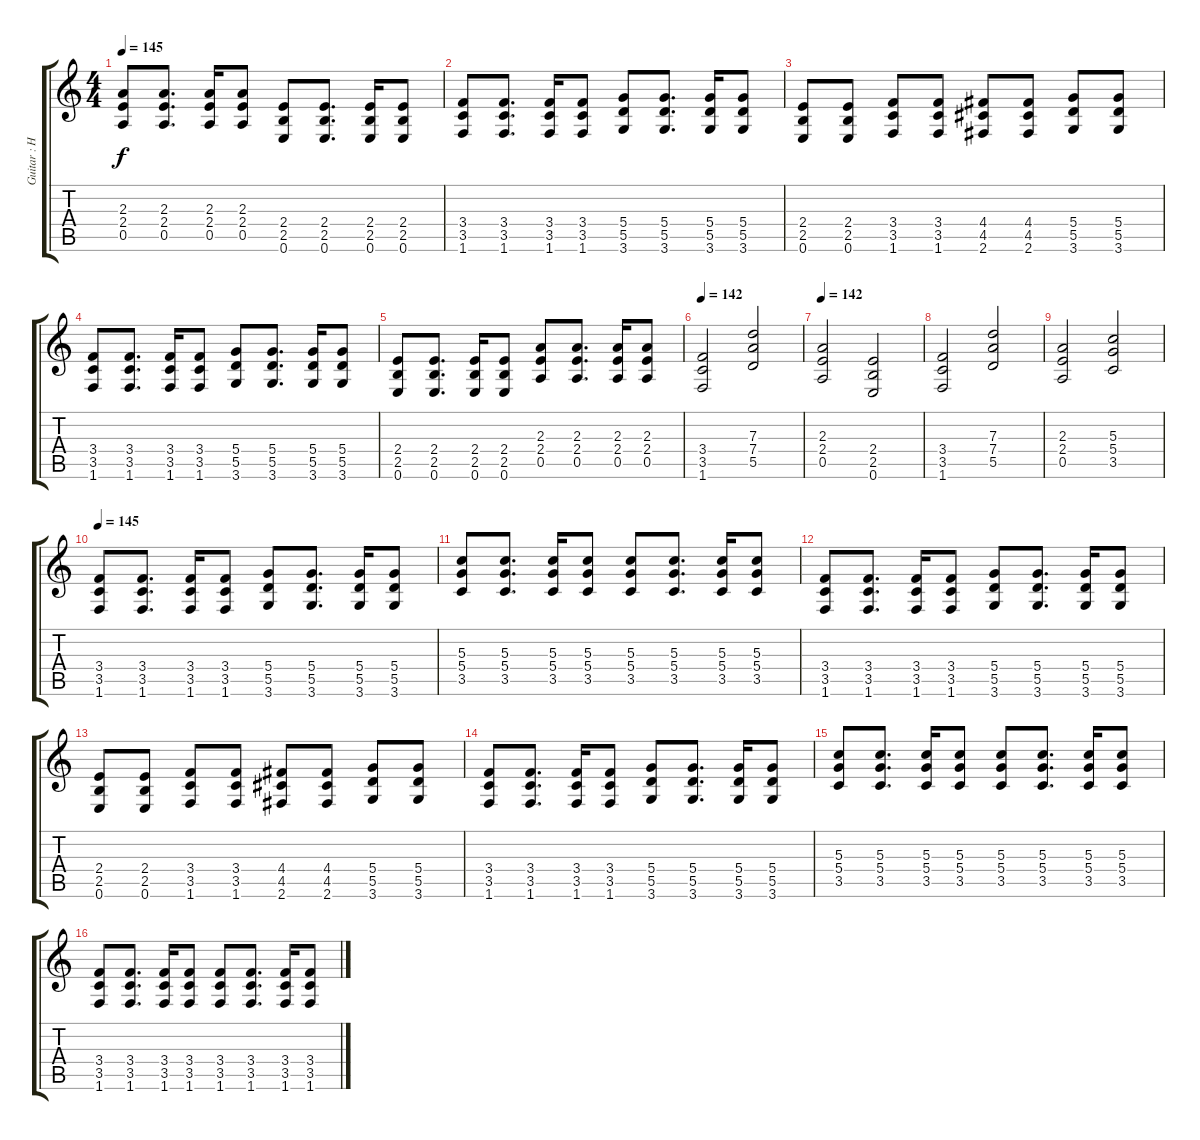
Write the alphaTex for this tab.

\track ("Guitar : Hirasawa Yui" "Guitar : H") {instrument distortionguitar}
\staff {score tabs}
\tuning (E4 B3 G3 D3 A2 E2) {hide}
\ts (4 4)
\tempo 145
\clef g2
\ks c
(2.3 2.4 0.5).8{dy f} (2.3 2.4 0.5).8{d} (2.3 2.4 0.5).16 (2.3 2.4 0.5).8 (2.4 2.5 0.6).8 (2.4 2.5 0.6).8{d} (2.4 2.5 0.6).16 (2.4 2.5 0.6).8 |
(3.4 3.5 1.6).8 (3.4 3.5 1.6).8{d} (3.4 3.5 1.6).16 (3.4 3.5 1.6).8 (5.4 5.5 3.6).8 (5.4 5.5 3.6).8{d} (5.4 5.5 3.6).16 (5.4 5.5 3.6).8 |
(2.4 2.5 0.6).8 (2.4 2.5 0.6).8 (3.4 3.5 1.6).8 (3.4 3.5 1.6).8 (4.4 4.5 2.6).8 (4.4 4.5 2.6).8 (5.4 5.5 3.6).8 (5.4 5.5 3.6).8 |
(3.4 3.5 1.6).8 (3.4 3.5 1.6).8{d} (3.4 3.5 1.6).16 (3.4 3.5 1.6).8 (5.4 5.5 3.6).8 (5.4 5.5 3.6).8{d} (5.4 5.5 3.6).16 (5.4 5.5 3.6).8 |
(2.4 2.5 0.6).8 (2.4 2.5 0.6).8{d} (2.4 2.5 0.6).16 (2.4 2.5 0.6).8 (2.3 2.4 0.5).8 (2.3 2.4 0.5).8{d} (2.3 2.4 0.5).16 (2.3 2.4 0.5).8 |
\tempo 142
(3.4 3.5 1.6).2 (7.3 7.4 5.5).2 |
\tempo 142
(2.3 2.4 0.5).2 (2.4 2.5 0.6).2 |
(3.4 3.5 1.6).2 (7.3 7.4 5.5).2 |
(2.3 2.4 0.5).2 (5.3 5.4 3.5).2 |
\tempo 145
(3.4 3.5 1.6).8 (3.4 3.5 1.6).8{d} (3.4 3.5 1.6).16 (3.4 3.5 1.6).8 (5.4 5.5 3.6).8 (5.4 5.5 3.6).8{d} (5.4 5.5 3.6).16 (5.4 5.5 3.6).8 |
(5.3 5.4 3.5).8 (5.3 5.4 3.5).8{d} (5.3 5.4 3.5).16 (5.3 5.4 3.5).8 (5.3 5.4 3.5).8 (5.3 5.4 3.5).8{d} (5.3 5.4 3.5).16 (5.3 5.4 3.5).8 |
(3.4 3.5 1.6).8 (3.4 3.5 1.6).8{d} (3.4 3.5 1.6).16 (3.4 3.5 1.6).8 (5.4 5.5 3.6).8 (5.4 5.5 3.6).8{d} (5.4 5.5 3.6).16 (5.4 5.5 3.6).8 |
(2.4 2.5 0.6).8 (2.4 2.5 0.6).8 (3.4 3.5 1.6).8 (3.4 3.5 1.6).8 (4.4 4.5 2.6).8 (4.4 4.5 2.6).8 (5.4 5.5 3.6).8 (5.4 5.5 3.6).8 |
(3.4 3.5 1.6).8 (3.4 3.5 1.6).8{d} (3.4 3.5 1.6).16 (3.4 3.5 1.6).8 (5.4 5.5 3.6).8 (5.4 5.5 3.6).8{d} (5.4 5.5 3.6).16 (5.4 5.5 3.6).8 |
(5.3 5.4 3.5).8 (5.3 5.4 3.5).8{d} (5.3 5.4 3.5).16 (5.3 5.4 3.5).8 (5.3 5.4 3.5).8 (5.3 5.4 3.5).8{d} (5.3 5.4 3.5).16 (5.3 5.4 3.5).8 |
(3.4 3.5 1.6).8 (3.4 3.5 1.6).8{d} (3.4 3.5 1.6).16 (3.4 3.5 1.6).8 (3.4 3.5 1.6).8 (3.4 3.5 1.6).8{d} (3.4 3.5 1.6).16 (3.4 3.5 1.6).8
